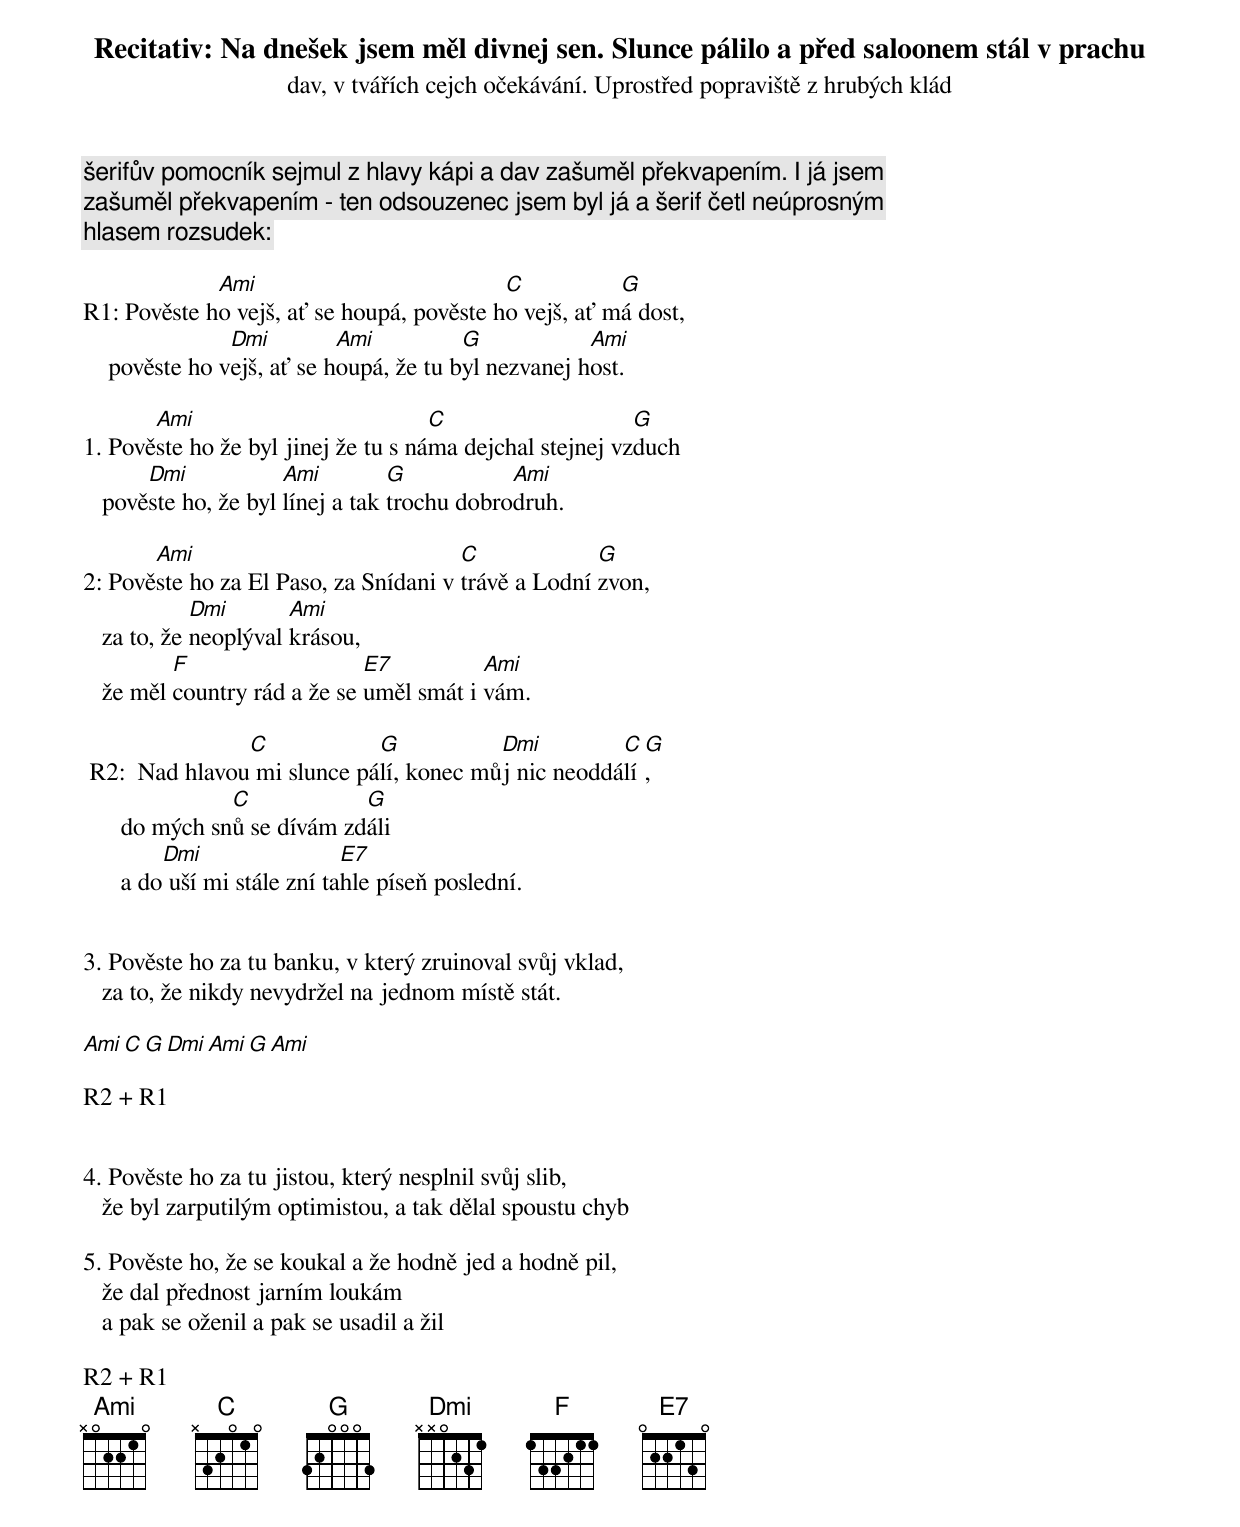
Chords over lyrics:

Recitativ: Na dnešek jsem měl divnej sen. Slunce pálilo a před saloonem stál v prachu
           dav, v tvářích cejch očekávání. Uprostřed popraviště z hrubých klád
           šerifův pomocník sejmul z hlavy kápi a dav zašuměl překvapením. I já jsem
           zašuměl překvapením - ten odsouzenec jsem byl já a šerif četl neúprosným
           hlasem rozsudek:

             Ami                           C           G
R1: Pověste ho vejš, ať se houpá, pověste ho vejš, ať má dost,
                Dmi         Ami          G            Ami
    pověste ho vejš, ať se houpá, že tu byl nezvanej host.

       Ami                           C                    G
1. Pověste ho že byl jinej že tu s náma dejchal stejnej vzduch
       Dmi            Ami         G           Ami
   pověste ho, že byl línej a tak trochu dobrodruh.

       Ami                             C             G
2: Pověste ho za El Paso, za Snídani v trávě a Lodní zvon,
             Dmi       Ami
   za to, že neoplýval krásou,
          F                   E7          Ami
   že měl country rád a že se uměl smát i vám.

                C            G           Dmi         C G
 R2:  Nad hlavou mi slunce pálí, konec můj nic neoddálí,
                C            G
      do mých snů se dívám zdáli
          Dmi                 E7
      a do uší mi stále zní tahle píseň poslední.


3. Pověste ho za tu banku, v který zruinoval svůj vklad,
   za to, že nikdy nevydržel na jednom místě stát.

     Ami  C  G  Dmi  Ami  G  Ami

R2 + R1


4. Pověste ho za tu jistou, který nesplnil svůj slib,
   že byl zarputilým optimistou, a tak dělal spoustu chyb

5. Pověste ho, že se koukal a že hodně jed a hodně pil,
   že dal přednost jarním loukám
   a pak se oženil a pak se usadil a žil

R2 + R1
